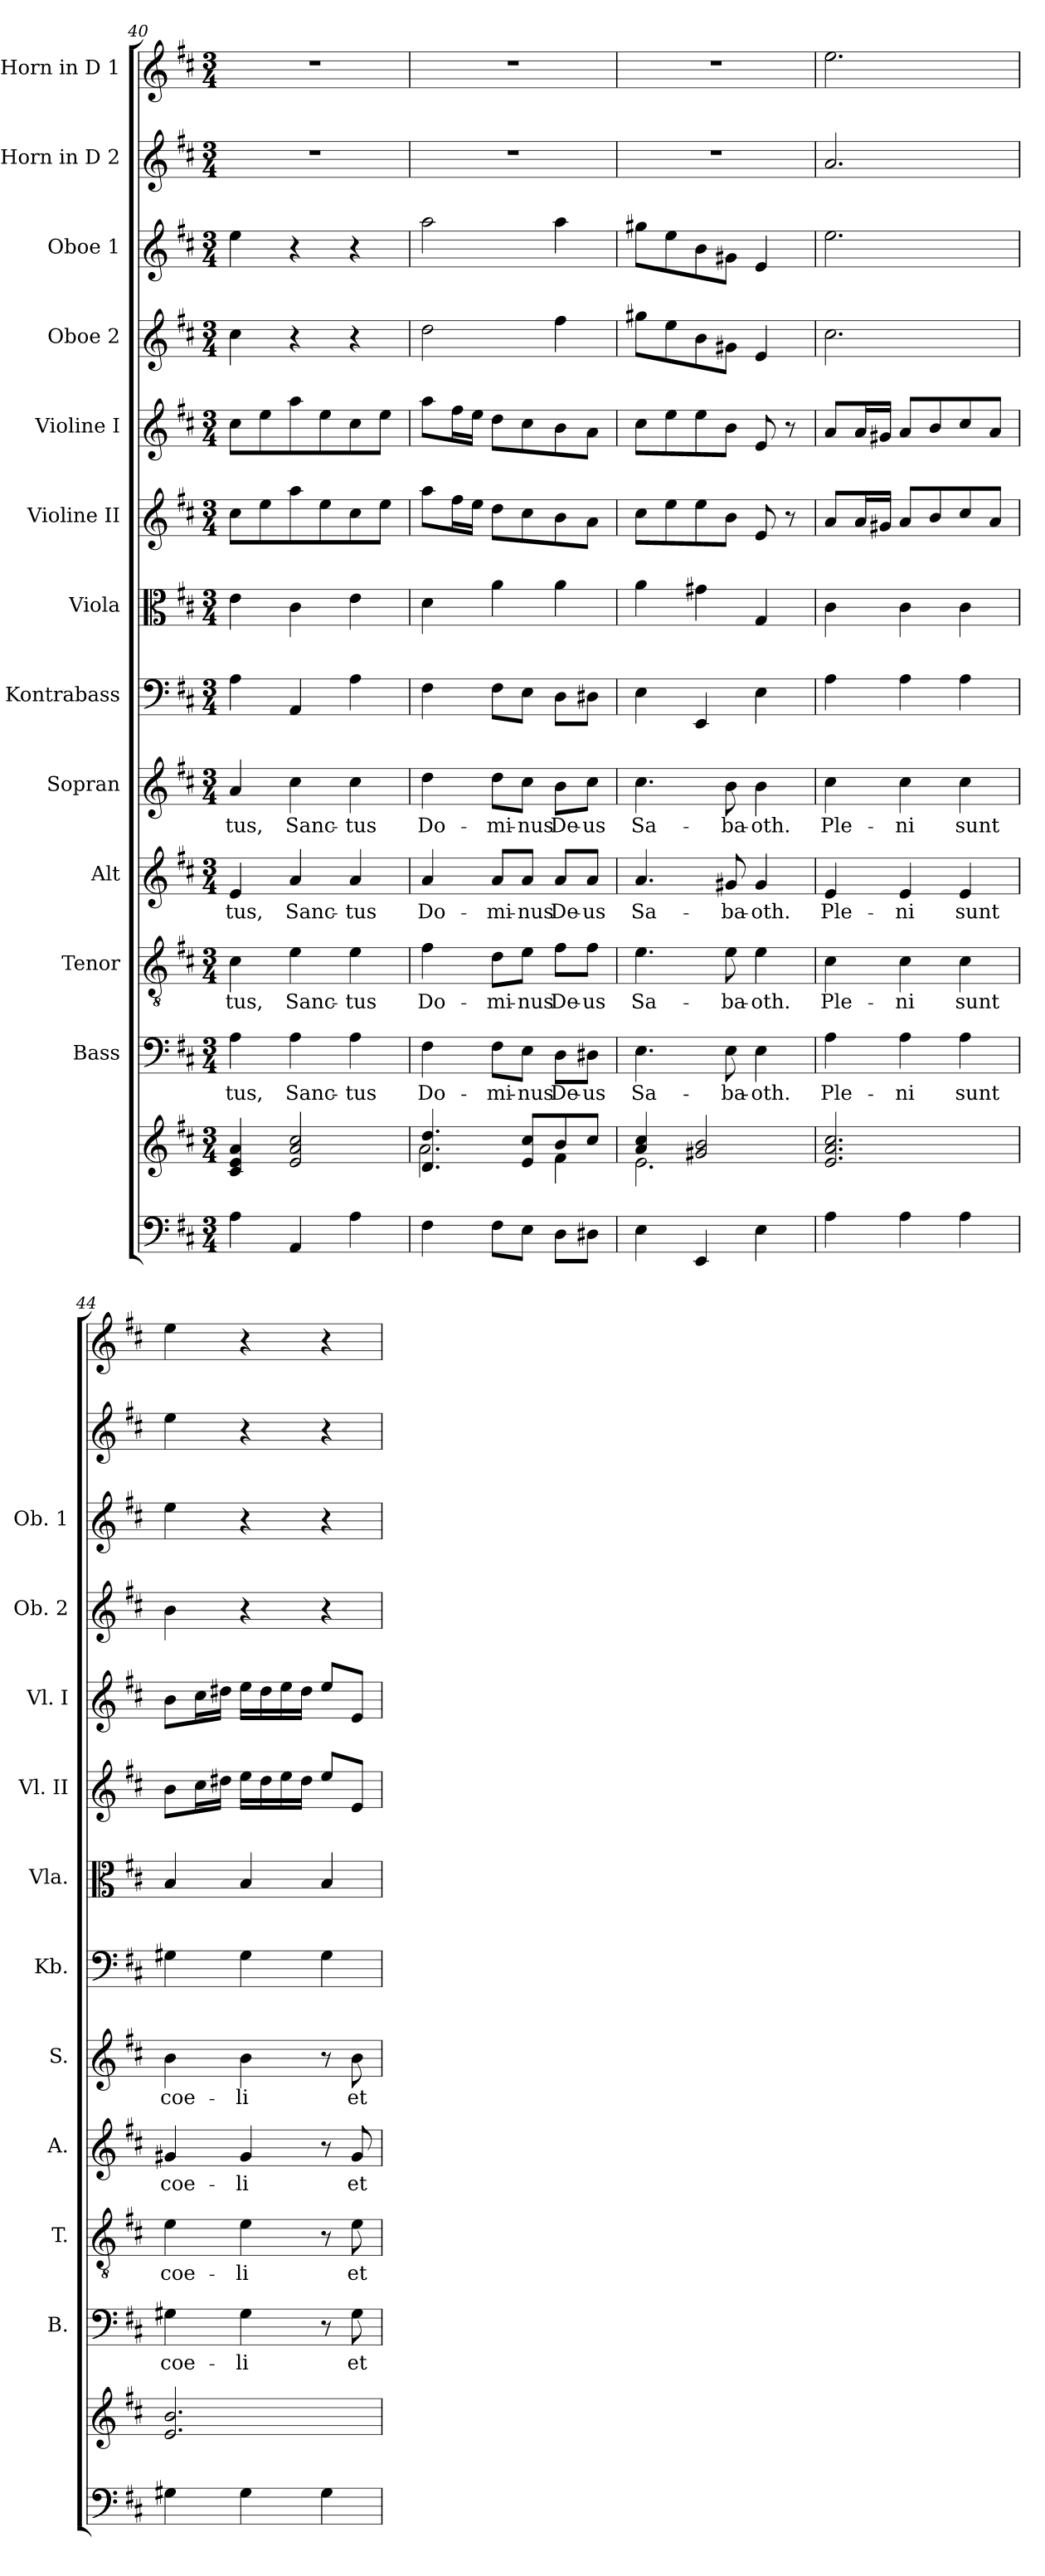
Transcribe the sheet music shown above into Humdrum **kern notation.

**kern	**kern	**kern	**text	**kern	**text	**kern	**text	**kern	**text	**kern	**kern	**kern	**kern	**kern	**kern	**kern	**kern
*part13	*part13	*part12	*part12	*part11	*part11	*part10	*part10	*part9	*part9	*part8	*part7	*part6	*part5	*part4	*part3	*part2	*part1
*staff14	*staff13	*staff12	*staff12	*staff11	*staff11	*staff10	*staff10	*staff9	*staff9	*staff8	*staff7	*staff6	*staff5	*staff4	*staff3	*staff2	*staff1
*	*	*I"Bass	*	*I"Tenor	*	*I"Alt	*	*I"Sopran	*	*I"Kontrabass	*I"Viola	*I"Violine II	*I"Violine I	*I"Oboe 2	*I"Oboe 1	*I"Horn in D 2	*I"Horn in D 1
*	*	*I'B.	*	*I'T.	*	*I'A.	*	*I'S.	*	*I'Kb.	*I'Vla.	*I'Vl. II	*I'Vl. I	*I'Ob. 2	*I'Ob. 1	*	*
*clefF4	*clefG2	*clefF4	*	*clefGv2	*	*clefG2	*	*clefG2	*	*clefF4	*clefC3	*clefG2	*clefG2	*clefG2	*clefG2	*clefG2	*clefG2
*	*	*	*	*	*	*	*	*	*	*ITrd7c12	*	*	*	*	*	*ITrd7c12	*ITrd7c12
*k[f#c#]	*k[f#c#]	*k[f#c#]	*	*k[f#c#]	*	*k[f#c#]	*	*k[f#c#]	*	*k[f#c#]	*k[f#c#]	*k[f#c#]	*k[f#c#]	*k[f#c#]	*k[f#c#]	*k[f#c#]	*k[f#c#]
*D:	*D:	*D:	*	*D:	*	*D:	*	*D:	*	*D:	*D:	*D:	*D:	*D:	*D:	*D:	*D:
*M3/4	*M3/4	*M3/4	*	*M3/4	*	*M3/4	*	*M3/4	*	*M3/4	*M3/4	*M3/4	*M3/4	*M3/4	*M3/4	*M3/4	*M3/4
=40	=40	=40	=40	=40	=40	=40	=40	=40	=40	=40	=40	=40	=40	=40	=40	=40	=40
!	!	!	!LO:LY:b	!	!LO:LY:b	!	!LO:LY:b	!	!LO:LY:b	!	!	!	!	!	!	!	!
4A\	4c#/ 4e/ 4a/	4A\	-tus,	4c#\	-tus,	4e/	-tus,	4a/	-tus,	4AA\	4e\	8cc#\L	8cc#\L	4cc#\	4ee\	2.r	2.r
.	.	.	.	.	.	.	.	.	.	.	.	8ee\	8ee\	.	.	.	.
!	!	!	!LO:LY:b	!	!LO:LY:b	!	!LO:LY:b	!	!LO:LY:b	!	!	!	!	!	!	!	!
4AA/	2e/ 2a/ 2cc#/	4A\	Sanc-	4e\	Sanc-	4a/	Sanc-	4cc#\	Sanc-	4AAA/	4c#\	8aa\	8aa\	4r	4r	.	.
.	.	.	.	.	.	.	.	.	.	.	.	8ee\	8ee\	.	.	.	.
!	!	!	!LO:LY:b	!	!LO:LY:b	!	!LO:LY:b	!	!LO:LY:b	!	!	!	!	!	!	!	!
4A\	.	4A\	-tus	4e\	-tus	4a/	-tus	4cc#\	-tus	4AA\	4e\	8cc#\	8cc#\	4r	4r	.	.
.	.	.	.	.	.	.	.	.	.	.	.	8ee\J	8ee\J	.	.	.	.
=41	=41	=41	=41	=41	=41	=41	=41	=41	=41	=41	=41	=41	=41	=41	=41	=41	=41
*	*^	*	*	*	*	*	*	*	*	*	*	*	*	*	*	*	*
*	*	*^	*	*	*	*	*	*	*	*	*	*	*	*	*	*	*	*
!	!	!	!	!	!LO:LY:b	!	!LO:LY:b	!	!LO:LY:b	!	!LO:LY:b	!	!	!	!	!	!	!	!
4F#\	4.d/ 4.dd/	2.a\	2ryy	4F#\	Do-	4f#\	Do-	4a/	Do-	4dd\	Do-	4FF#\	4d\	8aa\L	8aa\L	2dd\	2aa\	2.r	2.r
.	.	.	.	.	.	.	.	.	.	.	.	.	.	16ff#\L	16ff#\L	.	.	.	.
.	.	.	.	.	.	.	.	.	.	.	.	.	.	16ee\JJ	16ee\JJ	.	.	.	.
!	!	!	!	!	!LO:LY:b	!	!LO:LY:b	!	!LO:LY:b	!	!LO:LY:b	!	!	!	!	!	!	!	!
8F#\L	.	.	.	8F#\L	-mi-	8d\L	-mi-	8a/L	-mi-	8dd\L	-mi-	8FF#\L	4a\	8dd\L	8dd\L	.	.	.	.
!	!	!	!	!	!LO:LY:b	!	!LO:LY:b	!	!LO:LY:b	!	!LO:LY:b	!	!	!	!	!	!	!	!
8E\J	8e/ 8cc#/L	.	.	8E\J	-nus	8e\J	-nus	8a/J	-nus	8cc#\J	-nus	8EE\J	.	8cc#\	8cc#\	.	.	.	.
!	!	!	!	!	!LO:LY:b	!	!LO:LY:b	!	!LO:LY:b	!	!LO:LY:b	!	!	!	!	!	!	!	!
8D\L	8b/	.	4f#\	8D\L	De-	8f#\L	De-	8a/L	De-	8b\L	De-	8DD\L	4a\	8b\	8b\	4ff#\	4aa\	.	.
!	!	!	!	!	!LO:LY:b	!	!LO:LY:b	!	!LO:LY:b	!	!LO:LY:b	!	!	!	!	!	!	!	!
8D#X\J	8cc#/J	.	.	8D#X\J	-us	8f#\J	-us	8a/J	-us	8cc#\J	-us	8DD#X\J	.	8a\J	8a\J	.	.	.	.
*	*	*v	*v	*	*	*	*	*	*	*	*	*	*	*	*	*	*	*	*
!!LO:PB:g=z
=42	=42	=42	=42	=42	=42	=42	=42	=42	=42	=42	=42	=42	=42	=42	=42	=42	=42	=42
!	!	!	!	!LO:LY:b	!	!LO:LY:b	!	!LO:LY:b	!	!LO:LY:b	!	!	!	!	!	!	!	!
4E\	4a/ 4cc#/	2.e\	4.E\	Sa-	4.e\	Sa-	4.a/	Sa-	4.cc#\	Sa-	4EE\	4a\	8cc#\L	8cc#\L	8gg#X\L	8gg#X\L	2.r	2.r
.	.	.	.	.	.	.	.	.	.	.	.	.	8ee\	8ee\	8ee\	8ee\	.	.
4EE/	2g#X/ 2b/	.	.	.	.	.	.	.	.	.	4EEE/	4g#X\	8ee\	8ee\	8b\	8b\	.	.
!	!	!	!	!LO:LY:b	!	!LO:LY:b	!	!LO:LY:b	!	!LO:LY:b	!	!	!	!	!	!	!	!
.	.	.	8E\	-ba-	8e\	-ba-	8g#X/	-ba-	8b\	-ba-	.	.	8b\J	8b\J	8g#X\J	8g#X\J	.	.
!	!	!	!	!LO:LY:b	!	!LO:LY:b	!	!LO:LY:b	!	!LO:LY:b	!	!	!	!	!	!	!	!
4E\	.	.	4E\	-oth.	4e\	-oth.	4g#/	-oth.	4b\	-oth.	4EE\	4G/	8e/	8e/	4e/	4e/	.	.
.	.	.	.	.	.	.	.	.	.	.	.	.	8r	8r	.	.	.	.
*	*v	*v	*	*	*	*	*	*	*	*	*	*	*	*	*	*	*	*
=43	=43	=43	=43	=43	=43	=43	=43	=43	=43	=43	=43	=43	=43	=43	=43	=43	=43
!	!	!	!LO:LY:b	!	!LO:LY:b	!	!LO:LY:b	!	!LO:LY:b	!	!	!	!	!	!	!	!
4A\	2.e/ 2.a/ 2.cc#/	4A\	Ple-	4c#\	Ple-	4e/	Ple-	4cc#\	Ple-	4AA\	4c#\	8a/L	8a/L	2.cc#\	2.ee\	2.A/	2.e\
.	.	.	.	.	.	.	.	.	.	.	.	16a/L	16a/L	.	.	.	.
.	.	.	.	.	.	.	.	.	.	.	.	16g#X/JJ	16g#X/JJ	.	.	.	.
!	!	!	!LO:LY:b	!	!LO:LY:b	!	!LO:LY:b	!	!LO:LY:b	!	!	!	!	!	!	!	!
4A\	.	4A\	-ni	4c#\	-ni	4e/	-ni	4cc#\	-ni	4AA\	4c#\	8a/L	8a/L	.	.	.	.
.	.	.	.	.	.	.	.	.	.	.	.	8b/	8b/	.	.	.	.
!	!	!	!LO:LY:b	!	!LO:LY:b	!	!LO:LY:b	!	!LO:LY:b	!	!	!	!	!	!	!	!
4A\	.	4A\	sunt	4c#\	sunt	4e/	sunt	4cc#\	sunt	4AA\	4c#\	8cc#/	8cc#/	.	.	.	.
.	.	.	.	.	.	.	.	.	.	.	.	8a/J	8a/J	.	.	.	.
=44	=44	=44	=44	=44	=44	=44	=44	=44	=44	=44	=44	=44	=44	=44	=44	=44	=44
!	!	!	!LO:LY:b	!	!LO:LY:b	!	!LO:LY:b	!	!LO:LY:b	!	!	!	!	!	!	!	!
4G#X\	2.e/ 2.b/	4G#X\	coe-	4e\	coe-	4g#X/	coe-	4b\	coe-	4GG#X\	4B/	8b\L	8b\L	4b\	4ee\	4e\	4e\
.	.	.	.	.	.	.	.	.	.	.	.	16cc#\L	16cc#\L	.	.	.	.
.	.	.	.	.	.	.	.	.	.	.	.	16dd#X\JJ	16dd#X\JJ	.	.	.	.
!	!	!	!LO:LY:b	!	!LO:LY:b	!	!LO:LY:b	!	!LO:LY:b	!	!	!	!	!	!	!	!
4G#\	.	4G#\	-li	4e\	-li	4g#/	-li	4b\	-li	4GG#\	4B/	16ee\LL	16ee\LL	4r	4r	4r	4r
.	.	.	.	.	.	.	.	.	.	.	.	16dd#\	16dd#\	.	.	.	.
.	.	.	.	.	.	.	.	.	.	.	.	16ee\	16ee\	.	.	.	.
.	.	.	.	.	.	.	.	.	.	.	.	16dd#\JJ	16dd#\JJ	.	.	.	.
4G#\	.	8r	.	8r	.	8r	.	8r	.	4GG#\	4B/	8ee/L	8ee/L	4r	4r	4r	4r
!	!	!	!LO:LY:b	!	!LO:LY:b	!	!LO:LY:b	!	!LO:LY:b	!	!	!	!	!	!	!	!
.	.	8G#\	et	8e\	et	8g#/	et	8b\	et	.	.	8e/J	8e/J	.	.	.	.
=	=	=	=	=	=	=	=	=	=	=	=	=	=	=	=	=	=
*-	*-	*-	*-	*-	*-	*-	*-	*-	*-	*-	*-	*-	*-	*-	*-	*-	*-
